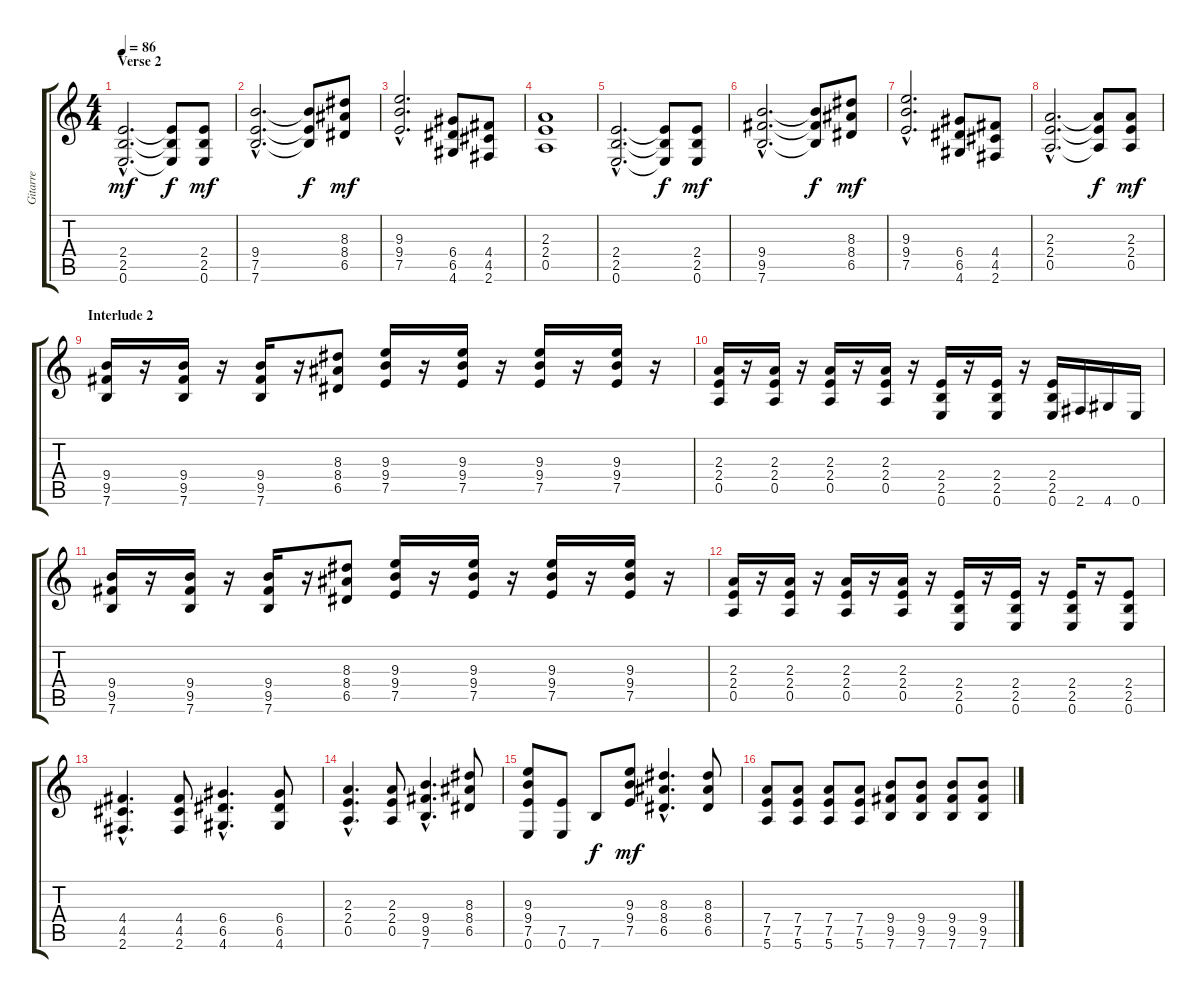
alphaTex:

\track ("Gitarre" "Gitarre") {instrument distortionguitar}
\staff {score tabs}
\tuning (E4 B3 G3 D3 A2 E2) {hide}
\ts (4 4)
\section ("" "Verse 2")
\tempo 86
\clef g2
\ks c
(2.4{hac} 2.5{hac} 0.6{hac}).2{d dy mf} (2.4{t} 2.5{t} 0.6{t}).8{dy f} (2.4 2.5 0.6).8{dy mf} |
(9.4{hac} 7.5{hac} 7.6{hac}).2{d} (9.4{t} 7.5{t} 7.6{t}).8{dy f} (8.3 8.4 6.5).8{dy mf} |
(9.3{hac} 9.4{hac} 7.5{hac}).2{d} (6.4 6.5 4.6).8 (4.4 4.5 2.6).8 |
(2.3 2.4 0.5).1 |
(2.4{hac} 2.5{hac} 0.6{hac}).2{d} (2.4{t} 2.5{t} 0.6{t}).8{dy f} (2.4 2.5 0.6).8{dy mf} |
(9.4{hac} 9.5{hac} 7.6{hac}).2{d} (9.4{t} 9.5{t} 7.6{t}).8{dy f} (8.3 8.4 6.5).8{dy mf} |
(9.3{hac} 9.4{hac} 7.5{hac}).2{d} (6.4 6.5 4.6).8 (4.4 4.5 2.6).8 |
(2.3{hac} 2.4{hac} 0.5{hac}).2{d} (2.3{t} 2.4{t} 0.5{t}).8{dy f} (2.3 2.4 0.5).8{dy mf} |
\section ("" "Interlude 2")
(9.4 9.5 7.6).16 r.16 (9.4 9.5 7.6).16 r.16 (9.4 9.5 7.6).16 r.16 (8.3 8.4 6.5).8 (9.3 9.4 7.5).16 r.16 (9.3 9.4 7.5).16 r.16 (9.3 9.4 7.5).16 r.16 (9.3 9.4 7.5).16 r.16 |
(2.3 2.4 0.5).16 r.16 (2.3 2.4 0.5).16 r.16 (2.3 2.4 0.5).16 r.16 (2.3 2.4 0.5).16 r.16 (2.4 2.5 0.6).16 r.16 (2.4 2.5 0.6).16 r.16 (2.4 2.5 0.6).16 2.6.16 4.6.16 0.6.16 |
(9.4 9.5 7.6).16 r.16 (9.4 9.5 7.6).16 r.16 (9.4 9.5 7.6).16 r.16 (8.3 8.4 6.5).8 (9.3 9.4 7.5).16 r.16 (9.3 9.4 7.5).16 r.16 (9.3 9.4 7.5).16 r.16 (9.3 9.4 7.5).16 r.16 |
(2.3 2.4 0.5).16 r.16 (2.3 2.4 0.5).16 r.16 (2.3 2.4 0.5).16 r.16 (2.3 2.4 0.5).16 r.16 (2.4 2.5 0.6).16 r.16 (2.4 2.5 0.6).16 r.16 (2.4 2.5 0.6).16 r.16 (2.4 2.5 0.6).8 |
(4.4{hac} 4.5{hac} 2.6{hac}).4{d} (4.4 4.5 2.6).8 (6.4{hac} 6.5{hac} 4.6{hac}).4{d} (6.4 6.5 4.6).8 |
(2.3{hac} 2.4{hac} 0.5{hac}).4{d} (2.3 2.4 0.5).8 (9.4{hac} 9.5{hac} 7.6{hac}).4{d} (8.3 8.4 6.5).8 |
(9.3 9.4 7.5 0.6).8 (7.5 0.6).8 7.6.8{dy f} (9.3 9.4 7.5).8{dy mf} (8.3{hac} 8.4{hac} 6.5{hac}).4{d} (8.3 8.4 6.5).8 |
(7.4 7.5 5.6).8 (7.4 7.5 5.6).8 (7.4 7.5 5.6).8 (7.4 7.5 5.6).8 (9.4 9.5 7.6).8 (9.4 9.5 7.6).8 (9.4 9.5 7.6).8 (9.4 9.5 7.6).8
